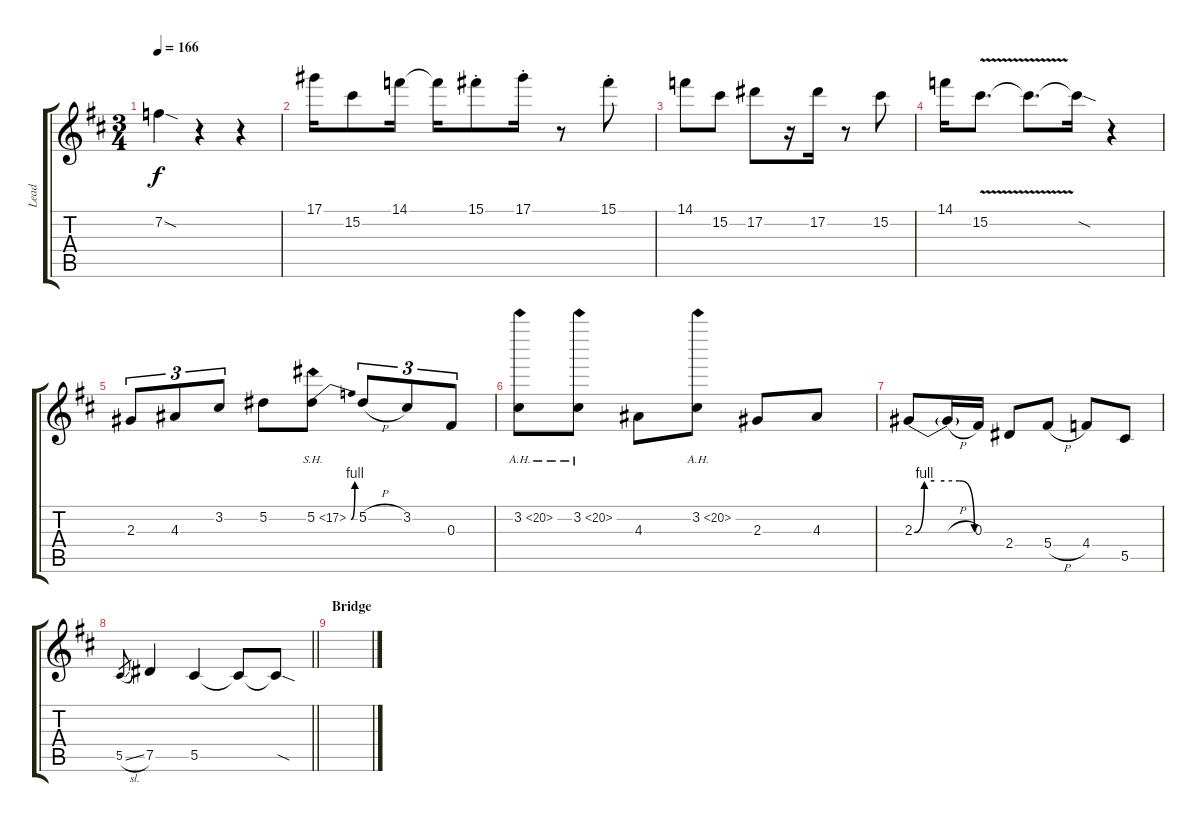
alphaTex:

\track ("Lead" "Lead") {instrument distortionguitar}
\staff {score tabs}
\tuning (Eb4 Bb3 Gb3 Db3 Ab2 Eb2) {hide}
\ts (3 4)
\tempo 166
\clef g2
\ks d
7.2{sod t}.4{dy f} r.4 r.4 |
17.1.16 15.2.8 14.1.16 14.1{t}.16 15.1{st}.8 17.1{st}.16 r.8 15.1{st}.8 |
14.1.8 15.2.8 17.2.8 r.16 17.2.16 r.8 15.2.8 |
14.1.16 15.2{v}.8{d} 15.2{t}.8{d} 15.2{sod t}.16 r.4 |
2.3.8{tu (3 2)} 4.3.8{tu (3 2)} 3.2.8{tu (3 2)} 5.2.8 5.2{be (bend 0 0 60 4) sh 12}.8 5.2{h}.8{tu (3 2)} 3.2.8{tu (3 2)} 0.3.8{tu (3 2)} |
3.2{ah 17}.8 3.2{ah 17}.8 4.3.8 3.2{ah 17}.8 2.3.8 4.3.8 |
2.3{be (custom 0 0 10 4 20 4 30 4 45 4 60 0)}.8 2.3{h t}.16 0.3.16 2.4.8 5.4{h}.8 4.4.8 5.5.8 |
\barLineRight lightlight
5.5{sl}.8{gr} 7.5.4 5.5.4 5.5{t}.8 5.5{sod t}.8 |
\section ("" "Bridge")
